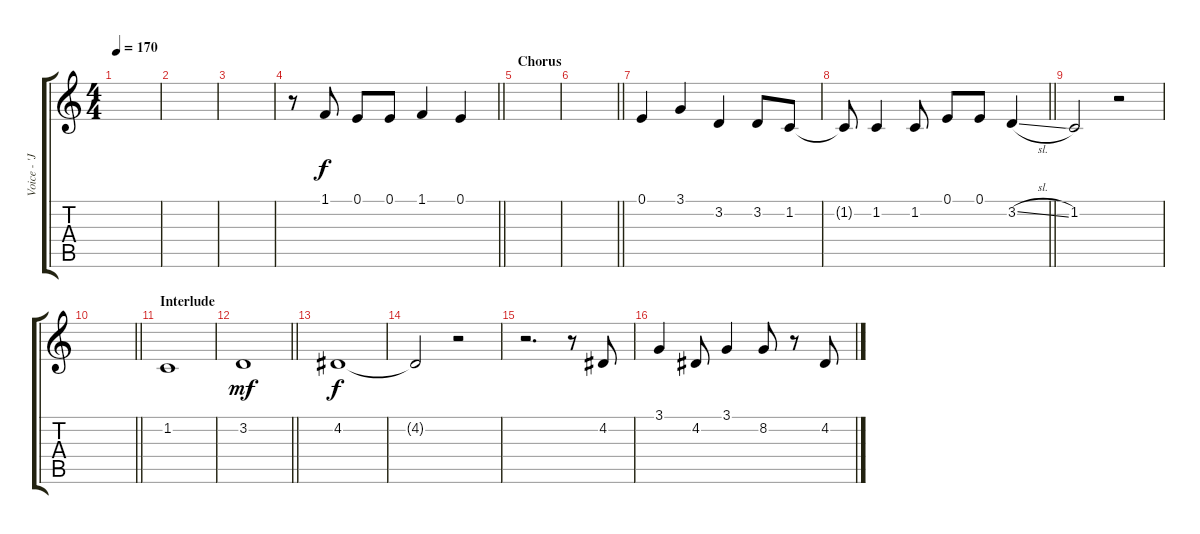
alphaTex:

\track ("Voice - 'Julo!" "Voice - 'J") {instrument choiraahs}
\staff {score tabs}
\tuning (E4 B3 G3 D3 A2 E2) {hide}
\ts (4 4)
\tempo 170
\clef g2
\ks c
|
|
|
\barLineRight lightlight
r.8 1.1.8 0.1.8 0.1.8 1.1.4 0.1.4 |
\section ("" "Chorus")
|
\barLineRight lightlight
|
0.1.4 3.1.4 3.2.4 3.2.8 1.2.8 |
\barLineRight lightlight
1.2{t}.8 1.2.4 1.2.8 0.1.8 0.1.8 3.2{sl}.4 |
1.2.2 r.2 |
\barLineRight lightlight
|
\section ("" "Interlude")
1.2.1 |
\barLineRight lightlight
3.2.1{dy mf} |
4.2.1{dy f} |
4.2{t}.2 r.2 |
r.2{d} r.8 4.2.8 |
3.1.4 4.2.8 3.1.4 8.2.8 r.8 4.2.8
